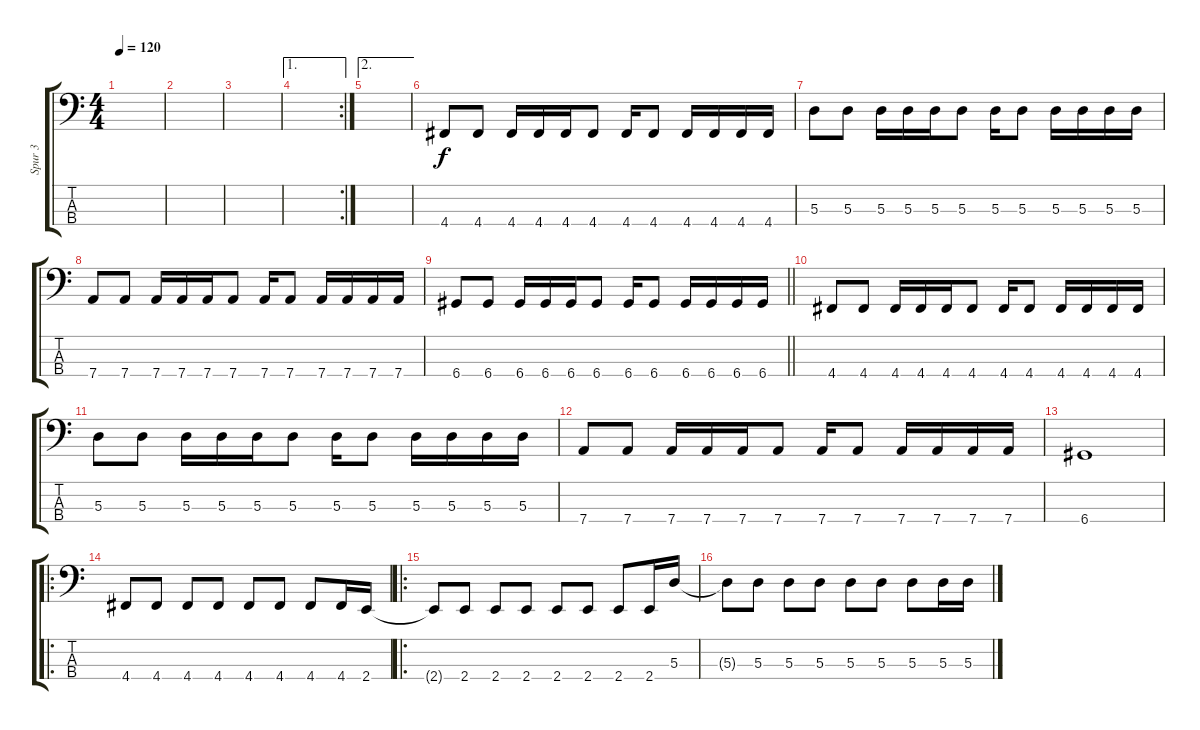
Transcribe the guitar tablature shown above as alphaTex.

\track ("Spur 3" "Spur 3") {instrument electricbasspick}
\staff {score tabs}
\tuning (G2 D2 A1 D1) {hide}
\ts (4 4)
\tempo 120
\clef f4
\ks c
|
|
|
\ae 1
\rc 2
|
\ae 2
|
4.4.8 4.4.8 4.4.16 4.4.16 4.4.16 4.4.8 4.4.16 4.4.8 4.4.16 4.4.16 4.4.16 4.4.16 |
5.3.8 5.3.8 5.3.16 5.3.16 5.3.16 5.3.8 5.3.16 5.3.8 5.3.16 5.3.16 5.3.16 5.3.16 |
7.4.8 7.4.8 7.4.16 7.4.16 7.4.16 7.4.8 7.4.16 7.4.8 7.4.16 7.4.16 7.4.16 7.4.16 |
\barLineRight lightlight
6.4.8 6.4.8 6.4.16 6.4.16 6.4.16 6.4.8 6.4.16 6.4.8 6.4.16 6.4.16 6.4.16 6.4.16 |
4.4.8 4.4.8 4.4.16 4.4.16 4.4.16 4.4.8 4.4.16 4.4.8 4.4.16 4.4.16 4.4.16 4.4.16 |
5.3.8 5.3.8 5.3.16 5.3.16 5.3.16 5.3.8 5.3.16 5.3.8 5.3.16 5.3.16 5.3.16 5.3.16 |
7.4.8 7.4.8 7.4.16 7.4.16 7.4.16 7.4.8 7.4.16 7.4.8 7.4.16 7.4.16 7.4.16 7.4.16 |
6.4.1 |
\ro
4.4.8 4.4.8 4.4.8 4.4.8 4.4.8 4.4.8 4.4.8 4.4.16 2.4.16 |
\ro
2.4{t}.8 2.4.8 2.4.8 2.4.8 2.4.8 2.4.8 2.4.8 2.4.16 5.3.16 |
5.3{t}.8 5.3.8 5.3.8 5.3.8 5.3.8 5.3.8 5.3.8 5.3.16 5.3.16
